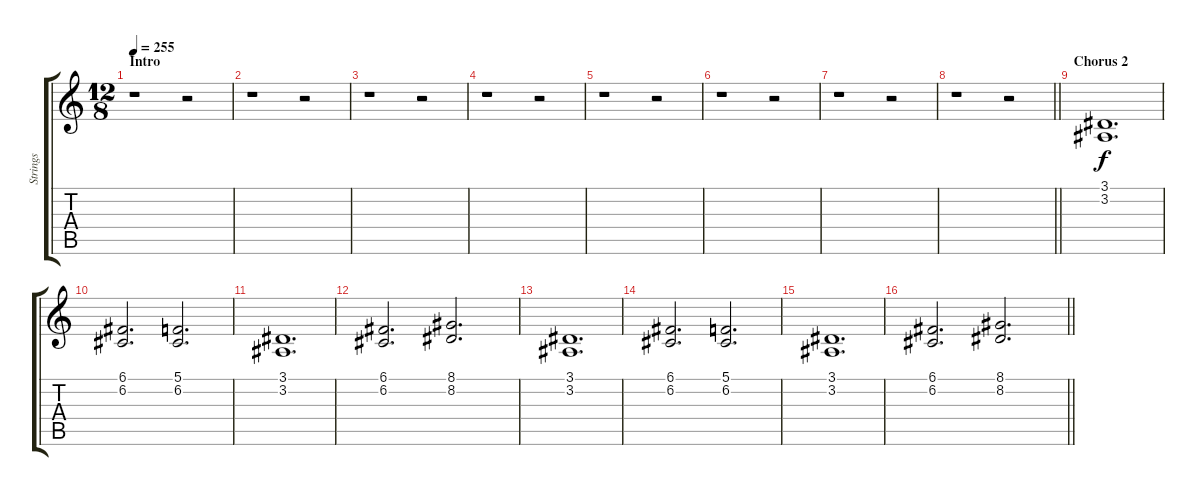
\track ("Strings" "Strings") {instrument stringensemble1}
\staff {score tabs}
\tuning (C4 G3 Eb3 Bb2 F2 C2) {hide}
\ts (12 8)
\section ("" "Intro")
\tempo 255
\clef g2
\ks c
r.1{dy f} r.2 |
r.1 r.2 |
r.1 r.2 |
r.1 r.2 |
r.1 r.2 |
r.1 r.2 |
r.1 r.2 |
\barLineRight lightlight
r.1 r.2 |
\section ("" "Chorus 2")
(3.1 3.2).1{d} |
(6.1 6.2).2{d} (5.1 6.2).2{d} |
(3.1 3.2).1{d} |
(6.1 6.2).2{d} (8.1 8.2).2{d} |
(3.1 3.2).1{d} |
(6.1 6.2).2{d} (5.1 6.2).2{d} |
(3.1 3.2).1{d} |
\barLineRight lightlight
(6.1 6.2).2{d} (8.1 8.2).2{d}
